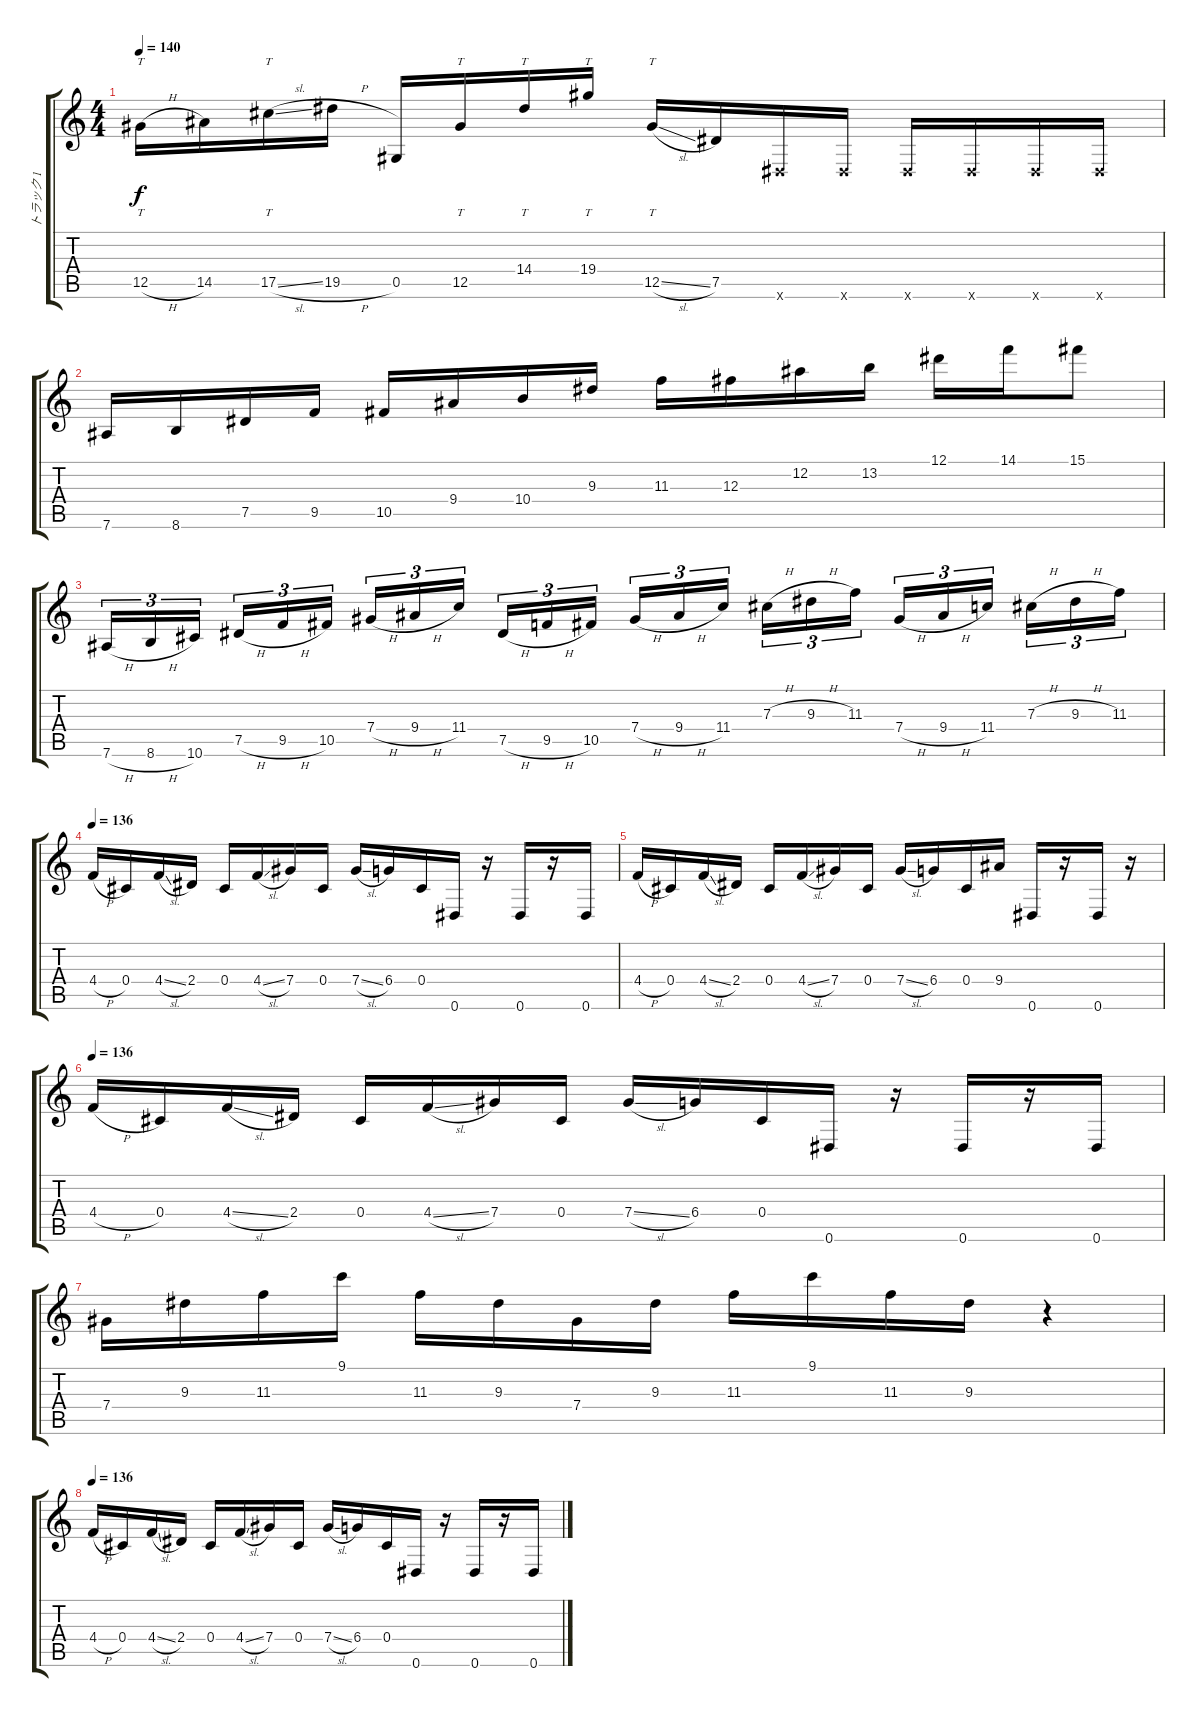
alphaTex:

\track ("トラック 1" "トラック 1") {instrument distortionguitar}
\staff {score tabs}
\tuning (Eb4 Bb3 Gb3 Db3 Ab2 Eb2) {hide}
\ts (4 4)
\tempo 140
\clef g2
\ks c
12.5{h}.16{tt dy f} 14.5.16 17.5{sl}.16{tt} 19.5{h}.16 0.5.16 12.5.16{tt} 14.4.16{tt} 19.4.16{tt} 12.5{sl}.16{tt} 7.5.16 0.6{x}.16 0.6{x}.16 0.6{x}.16 0.6{x}.16 0.6{x}.16 0.6{x}.16 |
7.6.16 8.6.16 7.5.16 9.5.16 10.5.16 9.4.16 10.4.16 9.3.16 11.3.16 12.3.16 12.2.16 13.2.16 12.1.16 14.1.16 15.1.8 |
7.6{h}.16{tu (3 2)} 8.6{h}.16{tu (3 2)} 10.6.16{tu (3 2) beam splitsecondary} 7.5{h}.16{tu (3 2)} 9.5{h}.16{tu (3 2)} 10.5.16{tu (3 2)} 7.4{h}.16{tu (3 2)} 9.4{h}.16{tu (3 2)} 11.4.16{tu (3 2) beam splitsecondary} 7.5{h}.16{tu (3 2)} 9.5{h}.16{tu (3 2)} 10.5.16{tu (3 2)} 7.4{h}.16{tu (3 2)} 9.4{h}.16{tu (3 2)} 11.4.16{tu (3 2) beam splitsecondary} 7.3{h}.16{tu (3 2)} 9.3{h}.16{tu (3 2)} 11.3.16{tu (3 2)} 7.4{h}.16{tu (3 2)} 9.4{h}.16{tu (3 2)} 11.4.16{tu (3 2) beam splitsecondary} 7.3{h}.16{tu (3 2)} 9.3{h}.16{tu (3 2)} 11.3.16{tu (3 2)} |
\tempo 136
4.4{h}.16 0.4.16 4.4{sl}.16 2.4.16 0.4.16 4.4{sl}.16 7.4.16 0.4.16 7.4{sl}.16 6.4.16 0.4.16 0.6.16 r.16 0.6.16 r.16 0.6.16 |
4.4{h}.16 0.4.16 4.4{sl}.16 2.4.16 0.4.16 4.4{sl}.16 7.4.16 0.4.16 7.4{sl}.16 6.4.16 0.4.16 9.4.16 0.6.16 r.16 0.6.16 r.16 |
\tempo 136
4.4{h}.16 0.4.16 4.4{sl}.16 2.4.16 0.4.16 4.4{sl}.16 7.4.16 0.4.16 7.4{sl}.16 6.4.16 0.4.16 0.6.16 r.16 0.6.16 r.16 0.6.16 |
7.4.16 9.3.16 11.3.16 9.1.16 11.3.16 9.3.16 7.4.16 9.3.16 11.3.16 9.1.16 11.3.16 9.3.16 r.4 |
\tempo 136
4.4{h}.16 0.4.16 4.4{sl}.16 2.4.16 0.4.16 4.4{sl}.16 7.4.16 0.4.16 7.4{sl}.16 6.4.16 0.4.16 0.6.16 r.16 0.6.16 r.16 0.6.16
